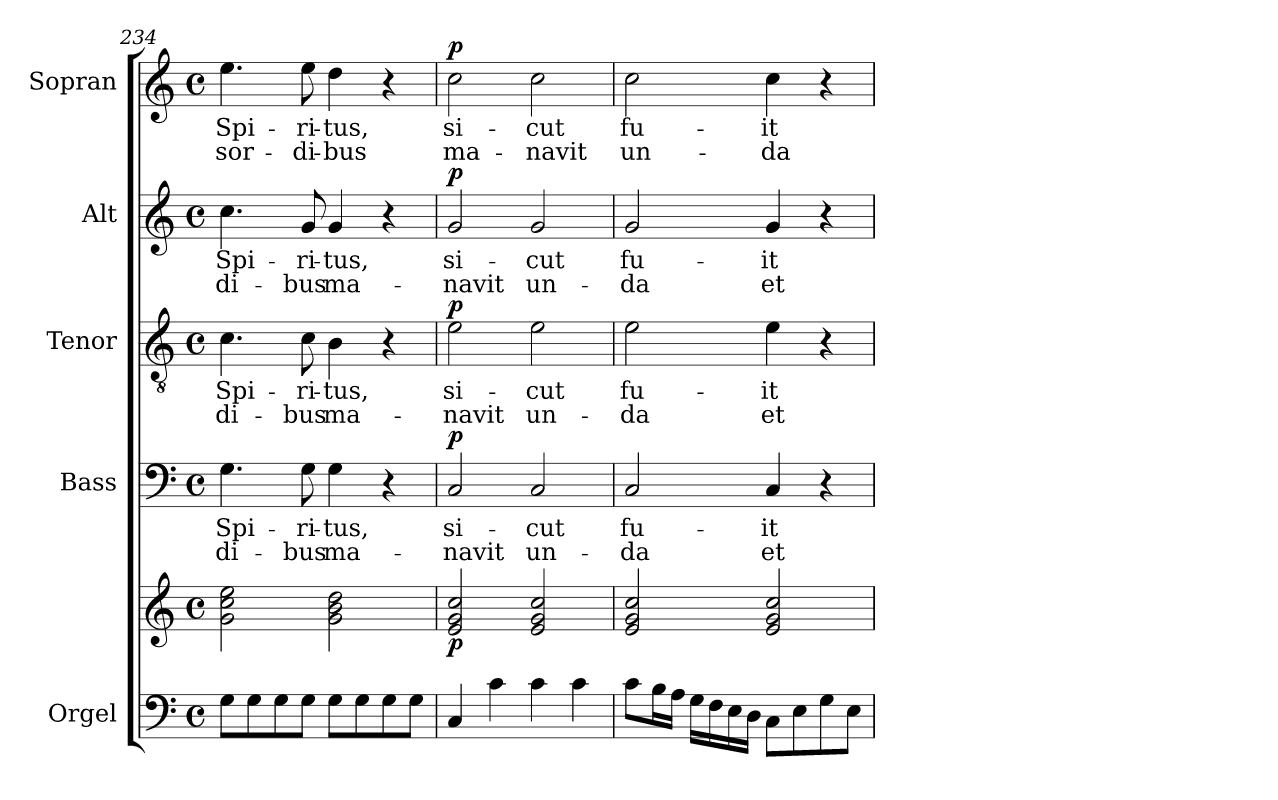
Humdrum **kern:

**kern	**kern	**dynam	**kern	**text	**text	**dynam	**kern	**text	**text	**dynam	**kern	**text	**text	**dynam	**kern	**text	**text	**dynam
*part5	*part5	*part5	*part4	*part4	*part4	*part4	*part3	*part3	*part3	*part3	*part2	*part2	*part2	*part2	*part1	*part1	*part1	*part1
*staff6	*staff5	*staff5/6	*staff4	*staff4	*staff4	*staff4	*staff3	*staff3	*staff3	*staff3	*staff2	*staff2	*staff2	*staff2	*staff1	*staff1	*staff1	*staff1
*I"Orgel	*	*	*I"Bass	*	*	*	*I"Tenor	*	*	*	*I"Alt	*	*	*	*I"Sopran	*	*	*
*I'Org.	*	*	*I'B.	*	*	*	*I'T.	*	*	*	*I'A.	*	*	*	*I'S.	*	*	*
*clefF4	*clefG2	*	*clefF4	*	*	*	*clefGv2	*	*	*	*clefG2	*	*	*	*clefG2	*	*	*
*k[]	*k[]	*	*k[]	*	*	*	*k[]	*	*	*	*k[]	*	*	*	*k[]	*	*	*
*C:	*C:	*	*C:	*	*	*	*C:	*	*	*	*C:	*	*	*	*C:	*	*	*
*M4/4	*M4/4	*	*M4/4	*	*	*	*M4/4	*	*	*	*M4/4	*	*	*	*M4/4	*	*	*
*met(c)	*met(c)	*	*met(c)	*	*	*	*met(c)	*	*	*	*met(c)	*	*	*	*met(c)	*	*	*
=234	=234	=234	=234	=234	=234	=234	=234	=234	=234	=234	=234	=234	=234	=234	=234	=234	=234	=234
!	!	!	!	!LO:LY:b	!LO:LY:b	!	!	!LO:LY:b	!LO:LY:b	!	!	!LO:LY:b	!LO:LY:b	!	!	!LO:LY:b	!LO:LY:b	!
8G\L	2g\ 2cc\ 2ee\	.	4.G\	Spi-	-di-	.	4.c\	Spi-	-di-	.	4.cc\	Spi-	-di-	.	4.ee\	Spi-	sor-	.
8G\	.	.	.	.	.	.	.	.	.	.	.	.	.	.	.	.	.	.
8G\	.	.	.	.	.	.	.	.	.	.	.	.	.	.	.	.	.	.
!	!	!	!	!LO:LY:b	!LO:LY:b	!	!	!LO:LY:b	!LO:LY:b	!	!	!LO:LY:b	!LO:LY:b	!	!	!LO:LY:b	!LO:LY:b	!
8G\J	.	.	8G\	-ri-	-bus	.	8c\	-ri-	-bus	.	8g/	-ri-	-bus	.	8ee\	-ri-	-di-	.
!	!	!	!	!LO:LY:b	!LO:LY:b	!	!	!LO:LY:b	!LO:LY:b	!	!	!LO:LY:b	!LO:LY:b	!	!	!LO:LY:b	!LO:LY:b	!
8G\L	2g\ 2b\ 2dd\	.	4G\	-tus,	ma-	.	4B\	-tus,	ma-	.	4g/	-tus,	ma-	.	4dd\	-tus,	-bus	.
8G\	.	.	.	.	.	.	.	.	.	.	.	.	.	.	.	.	.	.
8G\	.	.	4r	.	.	.	4r	.	.	.	4r	.	.	.	4r	.	.	.
8G\J	.	.	.	.	.	.	.	.	.	.	.	.	.	.	.	.	.	.
=235	=235	=235	=235	=235	=235	=235	=235	=235	=235	=235	=235	=235	=235	=235	=235	=235	=235	=235
!	!	!LO:DY:b	!	!LO:LY:b	!LO:LY:b	!LO:DY:a	!	!LO:LY:b	!LO:LY:b	!LO:DY:a	!	!LO:LY:b	!LO:LY:b	!LO:DY:a	!	!LO:LY:b	!LO:LY:b	!LO:DY:a
4C/	2e/ 2g/ 2cc/	p	2C/	si-	-navit	p	2e\	si-	-navit	p	2g/	si-	-navit	p	2cc\	si-	ma-	p
4c\	.	.	.	.	.	.	.	.	.	.	.	.	.	.	.	.	.	.
!	!	!	!	!LO:LY:b	!LO:LY:b	!	!	!LO:LY:b	!LO:LY:b	!	!	!LO:LY:b	!LO:LY:b	!	!	!LO:LY:b	!LO:LY:b	!
4c\	2e/ 2g/ 2cc/	.	2C/	-cut	un-	.	2e\	-cut	un-	.	2g/	-cut	un-	.	2cc\	-cut	-navit	.
4c\	.	.	.	.	.	.	.	.	.	.	.	.	.	.	.	.	.	.
!!LO:LB:g=z
=236	=236	=236	=236	=236	=236	=236	=236	=236	=236	=236	=236	=236	=236	=236	=236	=236	=236	=236
!	!	!	!	!LO:LY:b	!LO:LY:b	!	!	!LO:LY:b	!LO:LY:b	!	!	!LO:LY:b	!LO:LY:b	!	!	!LO:LY:b	!LO:LY:b	!
8c\L	2e/ 2g/ 2cc/	.	2C/	fu-	-da	.	2e\	fu-	-da	.	2g/	fu-	-da	.	2cc\	fu-	un-	.
16B\L	.	.	.	.	.	.	.	.	.	.	.	.	.	.	.	.	.	.
16A\JJ	.	.	.	.	.	.	.	.	.	.	.	.	.	.	.	.	.	.
16G\LL	.	.	.	.	.	.	.	.	.	.	.	.	.	.	.	.	.	.
16F\	.	.	.	.	.	.	.	.	.	.	.	.	.	.	.	.	.	.
16E\	.	.	.	.	.	.	.	.	.	.	.	.	.	.	.	.	.	.
16D\JJ	.	.	.	.	.	.	.	.	.	.	.	.	.	.	.	.	.	.
!	!	!	!	!LO:LY:b	!LO:LY:b	!	!	!LO:LY:b	!LO:LY:b	!	!	!LO:LY:b	!LO:LY:b	!	!	!LO:LY:b	!LO:LY:b	!
8C\L	2e/ 2g/ 2cc/	.	4C/	-it	et	.	4e\	-it	et	.	4g/	-it	et	.	4cc\	-it	-da	.
8E\	.	.	.	.	.	.	.	.	.	.	.	.	.	.	.	.	.	.
8G\	.	.	4r	.	.	.	4r	.	.	.	4r	.	.	.	4r	.	.	.
8E\J	.	.	.	.	.	.	.	.	.	.	.	.	.	.	.	.	.	.
=	=	=	=	=	=	=	=	=	=	=	=	=	=	=	=	=	=	=
*-	*-	*-	*-	*-	*-	*-	*-	*-	*-	*-	*-	*-	*-	*-	*-	*-	*-	*-
